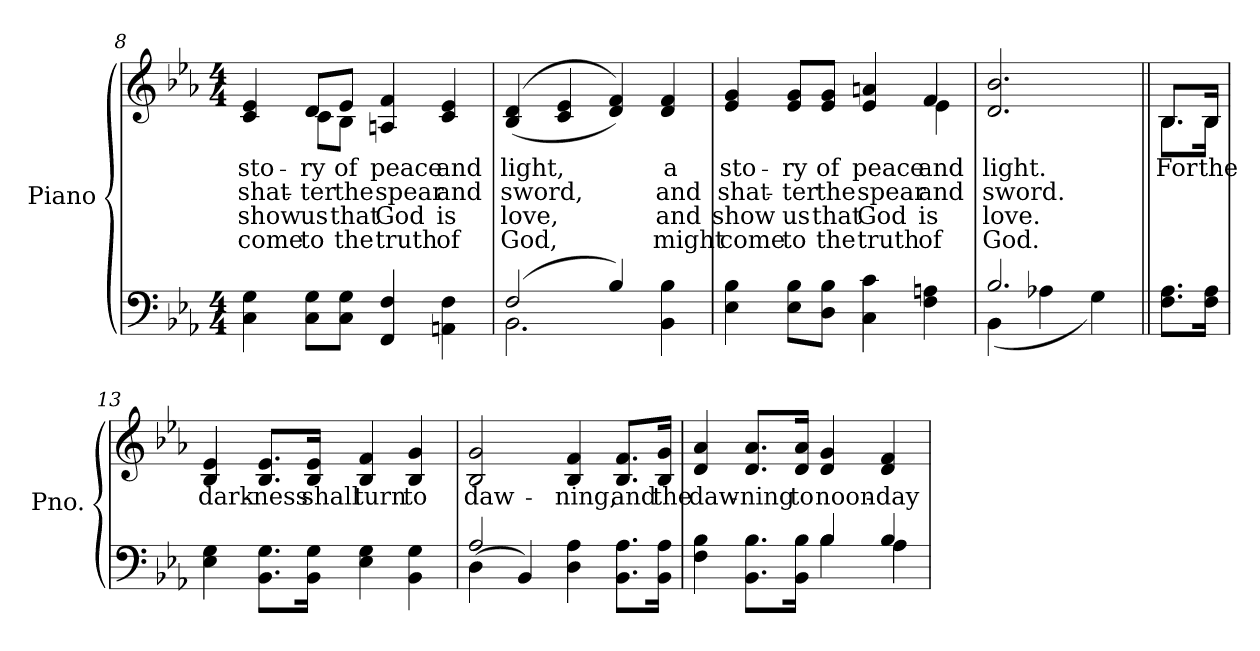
**kern	**kern	**text	**text	**text	**text
*part2	*part1	*part1	*part1	*part1	*part1
*staff2	*staff1	*staff1	*staff1	*staff1	*staff1
*I"Piano	*I"Piano	*	*	*	*
*I'Pno.	*I'Pno.	*	*	*	*
*clefF4	*clefG2	*	*	*	*
*k[b-e-a-]	*k[b-e-a-]	*	*	*	*
*E-:	*E-:	*	*	*	*
*M4/4	*M4/4	*	*	*	*
=8	=8	=8	=8	=8	=8
!	!	!LO:LY:b:color=#000000	!LO:LY:b:color=#000000	!LO:LY:b:color=#000000	!LO:LY:b:color=#000000
*	*^	*	*	*	*
4Ci\ 4Gi	4ci/ 4e-i	4ryy	sto-	shat-	show	come
!	!	!	!LO:LY:b:color=#000000	!LO:LY:b:color=#000000	!LO:LY:b:color=#000000	!LO:LY:b:color=#000000
8Ci\ 8Gi\L	8di/L	8ci\L	-ry	-ter	us	to
!	!	!	!LO:LY:b:color=#000000	!LO:LY:b:color=#000000	!LO:LY:b:color=#000000	!LO:LY:b:color=#000000
8Ci\ 8Gi\J	8e-i/J	8B-i\J	of	the	that	the
!	!	!	!LO:LY:b:color=#000000	!LO:LY:b:color=#000000	!LO:LY:b:color=#000000	!LO:LY:b:color=#000000
4FFi/ 4Fi	4Ani/ 4fi	2ryy	peace	spear	God	truth
!	!	!	!LO:LY:b:color=#000000	!LO:LY:b:color=#000000	!LO:LY:b:color=#000000	!LO:LY:b:color=#000000
4AAni\ 4Fi	4ci/ 4e-i	.	and	and	is	of
*	*v	*v	*	*	*	*
=9	=9	=9	=9	=9	=9
*^	*	*	*	*	*
!	!	!	!LO:LY:b:color=#000000	!LO:LY:b:color=#000000	!LO:LY:b:color=#000000	!LO:LY:b:color=#000000
(2Fi/	2.BB-i\	((4B-i/ 4di	light,	sword,	love,	God,
.	.	4ci/ 4e-i	.	.	.	.
4B-i/)	.	4di/ 4fi))	.	.	.	.
!	!	!	!LO:LY:b:color=#000000	!LO:LY:b:color=#000000	!LO:LY:b:color=#000000	!LO:LY:b:color=#000000
4BB-i\ 4B-i	4ryy	4di/ 4fi	a	and	and	might
*v	*v	*	*	*	*	*
!!LO:LB:g=z
=10	=10	=10	=10	=10	=10
*^	*	*	*	*	*
!	!	!	!LO:LY:b:color=#000000	!LO:LY:b:color=#000000	!LO:LY:b:color=#000000	!LO:LY:b:color=#000000
*v	*v	*^	*	*	*	*
4E-i\ 4B-i	4e-i/ 4gi	2.ryy	sto-	shat-	show	come
!	!	!	!LO:LY:b:color=#000000	!LO:LY:b:color=#000000	!LO:LY:b:color=#000000	!LO:LY:b:color=#000000
8E-i\ 8B-i\L	8e-i/ 8gi/L	.	-ry	-ter	us	to
!	!	!	!LO:LY:b:color=#000000	!LO:LY:b:color=#000000	!LO:LY:b:color=#000000	!LO:LY:b:color=#000000
8Di\ 8B-i\J	8e-i/ 8gi/J	.	of	the	that	the
!	!	!	!LO:LY:b:color=#000000	!LO:LY:b:color=#000000	!LO:LY:b:color=#000000	!LO:LY:b:color=#000000
4Ci\ 4ci	4e-i/ 4ani	.	peace	spear	God	truth
!	!	!	!LO:LY:b:color=#000000	!LO:LY:b:color=#000000	!LO:LY:b:color=#000000	!LO:LY:b:color=#000000
4Fi\ 4Ani	4fi/	4e-i\	and	and	is	of
*	*v	*v	*	*	*	*
=11	=11	=11	=11	=11	=11
*^	*	*	*	*	*
*	*	*^	*	*	*	*
!	!	!	!	!LO:LY:b:color=#000000	!LO:LY:b:color=#000000	!LO:LY:b:color=#000000	!LO:LY:b:color=#000000
*	*	*v	*v	*	*	*	*
2.B-i/	(4BB-i\	2.di/ 2.b-i	light.	sword.	love.	God.
.	4A-Xi\	.	.	.	.	.
.	4Gi\)	.	.	.	.	.
*v	*v	*	*	*	*	*
=12||	=12||	=12||	=12||	=12||	=12||
*^	*	*	*	*	*
!	!	!LO:TX:a:i:t=Refrain	!	!	!	!
!	!	!	!LO:LY:b:color=#000000	!	!	!
*v	*v	*^	*	*	*	*
8.Fi\ 8.A-i\L	8.B-i/L	8.B-i\L	For	.	.	.
!	!	!	!LO:LY:b:color=#000000	!	!	!
16Fi\ 16A-i\Jk	16B-i/Jk	16B-i\Jk	the	.	.	.
*	*v	*v	*	*	*	*
=13	=13	=13	=13	=13	=13
*	*^	*	*	*	*
!	!	!	!LO:LY:b:color=#000000	!	!	!
*	*v	*v	*	*	*	*
4E-i\ 4Gi	4B-i/ 4e-i	dark-	.	.	.
!	!	!LO:LY:b:color=#000000	!	!	!
8.BB-i\ 8.Gi\L	8.B-i/ 8.e-i/L	-ness	.	.	.
!	!	!LO:LY:b:color=#000000	!	!	!
16BB-i\ 16Gi\Jk	16B-i/ 16e-i/Jk	shall	.	.	.
!	!	!LO:LY:b:color=#000000	!	!	!
4E-i\ 4Gi	4B-i/ 4fi	turn	.	.	.
!	!	!LO:LY:b:color=#000000	!	!	!
4BB-i\ 4Gi	4B-i/ 4gi	to	.	.	.
!!LO:LB:g=z
=14	=14	=14	=14	=14	=14
*^	*	*	*	*	*
!	!	!	!LO:LY:b:color=#000000	!	!	!
2A-i/	(4Di\	2B-i/ 2gi	daw-	.	.	.
.	4BB-i/)	.	.	.	.	.
!	!	!	!LO:LY:b:color=#000000	!	!	!
4Di\ 4A-i	2ryy	4B-i/ 4fi	-ning,	.	.	.
!	!	!	!LO:LY:b:color=#000000	!	!	!
8.BB-i\ 8.A-i\L	.	8.B-i/ 8.fi/L	and	.	.	.
!	!	!	!LO:LY:b:color=#000000	!	!	!
16BB-i\ 16A-i\Jk	.	16B-i/ 16gi/Jk	the	.	.	.
=15	=15	=15	=15	=15	=15	=15
!	!	!	!LO:LY:b:color=#000000	!	!	!
4Fi\ 4B-i	2ryy	4di/ 4a-i	daw-	.	.	.
!	!	!	!LO:LY:b:color=#000000	!	!	!
8.BB-i\ 8.B-i\L	.	8.di/ 8.a-i/L	-ning	.	.	.
!	!	!	!LO:LY:b:color=#000000	!	!	!
16BB-i\ 16B-i\Jk	.	16di/ 16a-i/Jk	to	.	.	.
!	!	!	!LO:LY:b:color=#000000	!	!	!
4B-i/	4B-i\	4di/ 4gi	noon-	.	.	.
!	!	!	!LO:LY:b:color=#000000	!	!	!
4B-i/	4A-i\	4di/ 4fi	-day	.	.	.
*v	*v	*	*	*	*	*
=	=	=	=	=	=
*-	*-	*-	*-	*-	*-
